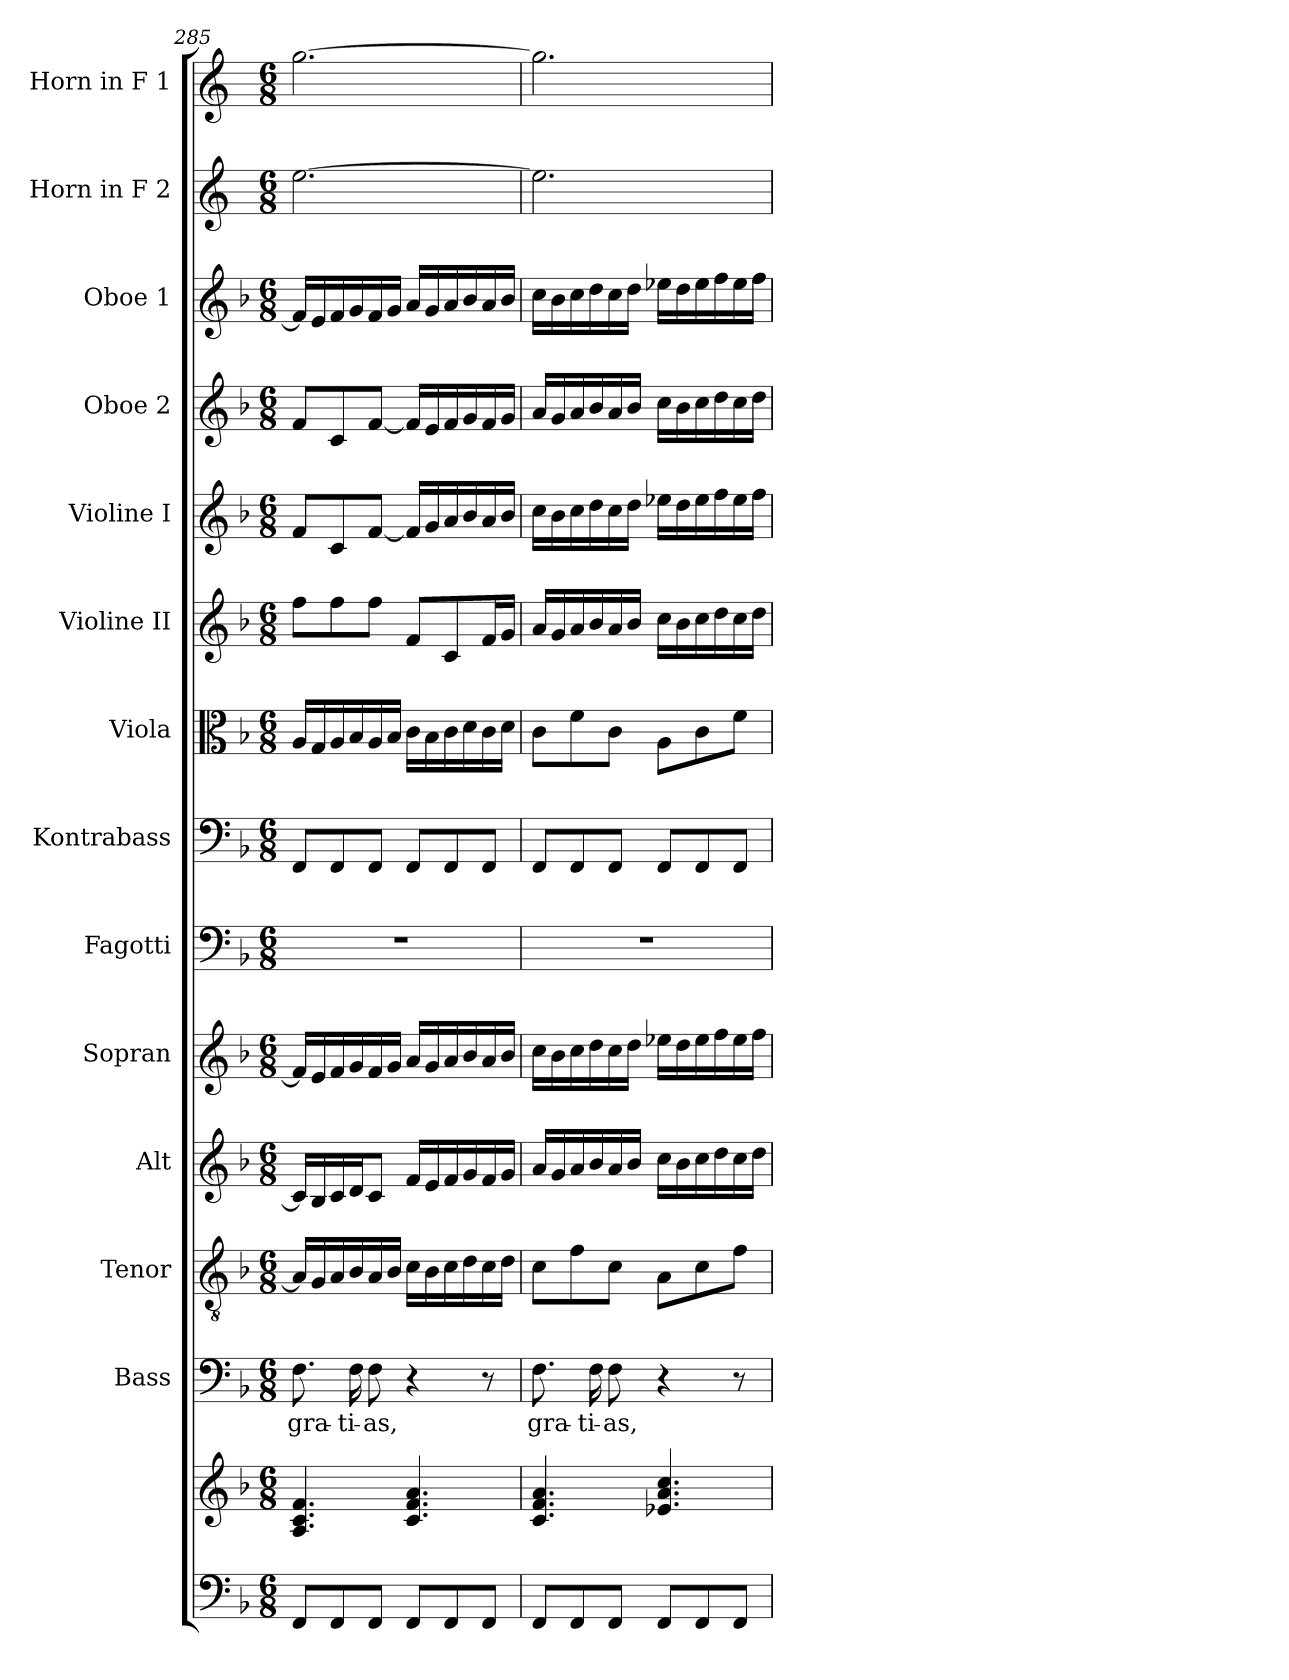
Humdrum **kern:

**kern	**kern	**kern	**text	**kern	**kern	**kern	**kern	**kern	**kern	**kern	**kern	**kern	**kern	**kern	**kern
*part14	*part14	*part13	*part13	*part12	*part11	*part10	*part9	*part8	*part7	*part6	*part5	*part4	*part3	*part2	*part1
*staff15	*staff14	*staff13	*staff13	*staff12	*staff11	*staff10	*staff9	*staff8	*staff7	*staff6	*staff5	*staff4	*staff3	*staff2	*staff1
*	*	*I"Bass	*	*I"Tenor	*I"Alt	*I"Sopran	*I"Fagotti	*I"Kontrabass	*I"Viola	*I"Violine II	*I"Violine I	*I"Oboe 2	*I"Oboe 1	*I"Horn in F 2	*I"Horn in F 1
*	*	*I'B.	*	*I'T.	*I'A.	*I'S.	*I'Fg.	*I'Kb.	*I'Vla.	*I'Vl. II	*I'Vl. I	*I'Ob. 2	*I'Ob. 1	*	*
*clefF4	*clefG2	*clefF4	*	*clefGv2	*clefG2	*clefG2	*clefF4	*clefF4	*clefC3	*clefG2	*clefG2	*clefG2	*clefG2	*clefG2	*clefG2
*	*	*	*	*	*	*	*	*ITrd7c12	*	*	*	*	*	*ITrd4c7	*ITrd4c7
*k[b-]	*k[b-]	*k[b-]	*	*k[b-]	*k[b-]	*k[b-]	*k[b-]	*k[b-]	*k[b-]	*k[b-]	*k[b-]	*k[b-]	*k[b-]	*k[b-]	*k[b-]
*F:	*F:	*F:	*	*F:	*F:	*F:	*F:	*F:	*F:	*F:	*F:	*F:	*F:	*F:	*F:
*M6/8	*M6/8	*M6/8	*	*M6/8	*M6/8	*M6/8	*M6/8	*M6/8	*M6/8	*M6/8	*M6/8	*M6/8	*M6/8	*M6/8	*M6/8
=285	=285	=285	=285	=285	=285	=285	=285	=285	=285	=285	=285	=285	=285	=285	=285
!	!	!	!LO:LY:b	!	!	!	!	!	!	!	!	!	!	!	!
8FF/L	4.A/ 4.c/ 4.f/	8.F\	gra-	16A/LL]	16c/LL]	16f/LL]	2.r	8FFF/L	16A/LL	8ff\L	8f/L	8f/L	16f/LL]	[2.a\	[2.cc\
.	.	.	.	16G/	16B-/	16e/	.	.	16G/	.	.	.	16e/	.	.
8FF/	.	.	.	16A/	16c/	16f/	.	8FFF/	16A/	8ff\	8c/	8c/	16f/	.	.
!	!	!	!LO:LY:b	!	!	!	!	!	!	!	!	!	!	!	!
.	.	16F\	-ti-	16B-/	16d/J	16g/	.	.	16B-/	.	.	.	16g/	.	.
!	!	!	!LO:LY:b	!	!	!	!	!	!	!	!	!	!	!	!
8FF/J	.	8F\	-as,	16A/	8c/J	16f/	.	8FFF/J	16A/	8ff\J	[8f/J	[8f/J	16f/	.	.
.	.	.	.	16B-/JJ	.	16g/JJ	.	.	16B-/JJ	.	.	.	16g/JJ	.	.
8FF/L	4.c/ 4.f/ 4.a/	4r	.	16c\LL	16f/LL	16a/LL	.	8FFF/L	16c\LL	8f/L	16f/LL]	16f/LL]	16a/LL	.	.
.	.	.	.	16B-\	16e/	16g/	.	.	16B-\	.	16g/	16e/	16g/	.	.
8FF/	.	.	.	16c\	16f/	16a/	.	8FFF/	16c\	8c/	16a/	16f/	16a/	.	.
.	.	.	.	16d\	16g/	16b-/	.	.	16d\	.	16b-/	16g/	16b-/	.	.
8FF/J	.	8r	.	16c\	16f/	16a/	.	8FFF/J	16c\	16f/L	16a/	16f/	16a/	.	.
.	.	.	.	16d\JJ	16g/JJ	16b-/JJ	.	.	16d\JJ	16g/JJ	16b-/JJ	16g/JJ	16b-/JJ	.	.
=286	=286	=286	=286	=286	=286	=286	=286	=286	=286	=286	=286	=286	=286	=286	=286
!	!	!	!LO:LY:b	!	!	!	!	!	!	!	!	!	!	!	!
8FF/L	4.c/ 4.f/ 4.a/	8.F\	gra-	8c\L	16a/LL	16cc\LL	2.r	8FFF/L	8c\L	16a/LL	16cc\LL	16a/LL	16cc\LL	2.a\]	2.cc\]
.	.	.	.	.	16g/	16b-\	.	.	.	16g/	16b-\	16g/	16b-\	.	.
8FF/	.	.	.	8f\	16a/	16cc\	.	8FFF/	8f\	16a/	16cc\	16a/	16cc\	.	.
!	!	!	!LO:LY:b	!	!	!	!	!	!	!	!	!	!	!	!
.	.	16F\	-ti-	.	16b-/	16dd\	.	.	.	16b-/	16dd\	16b-/	16dd\	.	.
!	!	!	!LO:LY:b	!	!	!	!	!	!	!	!	!	!	!	!
8FF/J	.	8F\	-as,	8c\J	16a/	16cc\	.	8FFF/J	8c\J	16a/	16cc\	16a/	16cc\	.	.
.	.	.	.	.	16b-/JJ	16dd\JJ	.	.	.	16b-/JJ	16dd\JJ	16b-/JJ	16dd\JJ	.	.
8FF/L	4.e-X/ 4.a/ 4.cc/	4r	.	8A\L	16cc\LL	16ee-X\LL	.	8FFF/L	8A\L	16cc\LL	16ee-X\LL	16cc\LL	16ee-X\LL	.	.
.	.	.	.	.	16b-\	16dd\	.	.	.	16b-\	16dd\	16b-\	16dd\	.	.
8FF/	.	.	.	8c\	16cc\	16ee-\	.	8FFF/	8c\	16cc\	16ee-\	16cc\	16ee-\	.	.
.	.	.	.	.	16dd\	16ff\	.	.	.	16dd\	16ff\	16dd\	16ff\	.	.
8FF/J	.	8r	.	8f\J	16cc\	16ee-\	.	8FFF/J	8f\J	16cc\	16ee-\	16cc\	16ee-\	.	.
.	.	.	.	.	16dd\JJ	16ff\JJ	.	.	.	16dd\JJ	16ff\JJ	16dd\JJ	16ff\JJ	.	.
=	=	=	=	=	=	=	=	=	=	=	=	=	=	=	=
*-	*-	*-	*-	*-	*-	*-	*-	*-	*-	*-	*-	*-	*-	*-	*-
